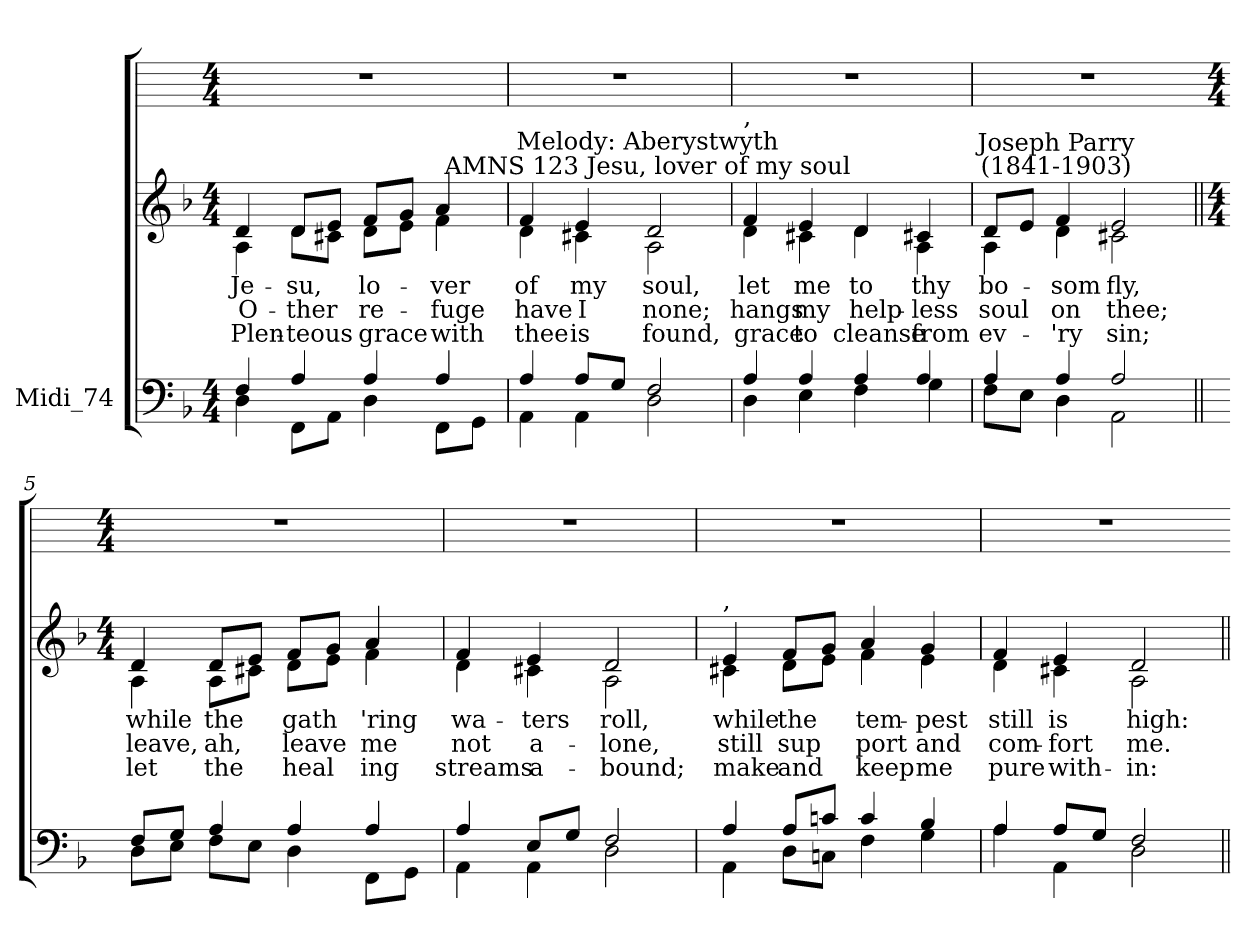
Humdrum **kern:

**kern	**kern	**text	**text	**text	**kern
*part3	*part2	*part2	*part2	*part2	*part1
*staff3	*staff2	*staff2	*staff2	*staff2	*staff1
*I"Midi_74	*	*	*	*	*
*clefF4	*clefG2	*	*	*	*
*k[b-]	*k[b-]	*	*	*	*
*F:	*F:	*	*	*	*
*M4/4	*M4/4	*	*	*	*M4/4
=1	=1	=1	=1	=1	=1
*^	*	*	*	*	*
!	!	!LO:TX:a:cj:t=Charles Wesley\n(1707-1788)	!	!	!	!
!	!	!	!LO:LY:b	!LO:LY:b	!LO:LY:b	!
*	*	*^	*	*	*	*
4F/	4D\	4d/	4A\	Je-	-O-	-Plen-	1r
!	!	!	!	!LO:LY:b	!LO:LY:b	!LO:LY:b	!
4A/	8FF\L	8d/L	8d\L	-su,	ther	teous	.
.	8AA\J	8e/J	8c#X\J	.	.	.	.
!	!	!	!	!LO:LY:b	!LO:LY:b	!LO:LY:b	!
4A/	4D\	8f/L	8d\L	lo-	-re-	-grace	.
.	.	8g/J	8e\J	.	.	.	.
!	!	!	!	!LO:LY:b	!LO:LY:b	!LO:LY:b	!
4A/	8FF\L	4a/	4f\	ver	fuge	with	.
.	8GG\J	.	.	.	.	.	.
=2	=2	=2	=2	=2	=2	=2	=2
!	!	!	!	!LO:LY:b	!LO:LY:b	!LO:LY:b	!
4A/	4AA\	4f/	4d\	of	have	thee	1r
!	!	!	!	!LO:LY:b	!LO:LY:b	!LO:LY:b	!
8A/L	4AA\	4e/	4c#X\	my	I	is	.
8G/J	.	.	.	.	.	.	.
!	!	!LO:TX:a:cj:t=AMNS 123 Jesu, lover of my soul	!	!	!	!	!
!	!	!LO:TX:a:cj:t=Melody&colon; Aberystwyth	!	!	!	!	!
!	!	!	!	!LO:LY:b	!LO:LY:b	!LO:LY:b	!
2F/	2D\	2d/	2A\	soul,	none;	found,	.
=3	=3	=3	=3	=3	=3	=3	=3
!	!	!LO:TX:a:t=,	!	!	!	!	!
!	!	!	!	!LO:LY:b	!LO:LY:b	!LO:LY:b	!
4A/	4D\	4f/	4d\	let	hangs	grace	1r
!	!	!	!	!LO:LY:b	!LO:LY:b	!LO:LY:b	!
4A/	4E\	4e/	4c#X\	me	my	to	.
!	!	!	!	!LO:LY:b	!LO:LY:b	!LO:LY:b	!
4A/	4F\	4d/	4d\	to	help-	-cleanse	.
!	!	!	!	!LO:LY:b	!LO:LY:b	!LO:LY:b	!
4A/	4G\	4c#X/	4A\	thy	less	from	.
=4	=4	=4	=4	=4	=4	=4	=4
!	!	!	!	!LO:LY:b	!LO:LY:b	!LO:LY:b	!
4A/	8F\L	8d/L	4A\	bo-	-soul	ev-	1r
.	8E\J	8e/J	.	.	.	.	.
!	!	!LO:TX:a:cj:t=Joseph Parry\n(1841-1903)	!	!	!	!	!
!	!	!	!	!LO:LY:b	!LO:LY:b	!LO:LY:b	!
4A/	4D\	4f/	4d\	-som	on	'ry	.
!	!	!	!	!LO:LY:b	!LO:LY:b	!LO:LY:b	!
2A/	2AA\	2e/	2c#X\	fly,	thee;	sin;	.
!!LO:LB:g=z
=5||	=5||	=5||	=5||	=5	=5	=5	=5
*	*	*M4/4	*	*	*	*	*M4/4
!	!	!	!	!LO:LY:b	!LO:LY:b	!LO:LY:b	!
8F/L	8D\L	4d/	4A\	while	leave,	let	1r
8G/J	8E\J	.	.	.	.	.	.
!	!	!	!	!LO:LY:b	!LO:LY:b	!LO:LY:b	!
4A/	8F\L	8d/L	8A\L	the	ah,	the	.
.	8E\J	8e/J	8c#X\J	.	.	.	.
!	!	!	!	!LO:LY:b	!LO:LY:b	!LO:LY:b	!
4A/	4D\	8f/L	8d\L	gath	leave	heal	.
.	.	8g/J	8e\J	.	.	.	.
!	!	!	!	!LO:LY:b	!LO:LY:b	!LO:LY:b	!
4A/	8FF\L	4a/	4f\	'ring	me	ing	.
.	8GG\J	.	.	.	.	.	.
=6	=6	=6	=6	=6	=6	=6	=6
!	!	!	!	!LO:LY:b	!LO:LY:b	!LO:LY:b	!
4A/	4AA\	4f/	4d\	wa-	-not	streams	1r
!	!	!	!	!LO:LY:b	!LO:LY:b	!LO:LY:b	!
8E/L	4AA\	4e/	4c#X\	ters	a-	-a-	.
8G/J	.	.	.	.	.	.	.
!	!	!	!	!LO:LY:b	!LO:LY:b	!LO:LY:b	!
2F/	2D\	2d/	2A\	-roll,	lone,	bound;	.
=7	=7	=7	=7	=7	=7	=7	=7
!	!	!LO:TX:a:t=,	!	!	!	!	!
!	!	!	!	!LO:LY:b	!LO:LY:b	!LO:LY:b	!
4A/	4AA\	4e/	4c#X\	while	still	make	1r
!	!	!	!	!LO:LY:b	!LO:LY:b	!LO:LY:b	!
8A/L	8D\L	8f/L	8d\L	the	sup	and	.
8cn/J	8Cn\J	8g/J	8e\J	.	.	.	.
!	!	!	!	!LO:LY:b	!LO:LY:b	!LO:LY:b	!
4c/	4F\	4a/	4f\	tem-	-port	keep	.
!	!	!	!	!LO:LY:b	!LO:LY:b	!LO:LY:b	!
4B-/	4G\	4g/	4e\	pest	and	me	.
=8	=8	=8	=8	=8	=8	=8	=8
!	!	!	!	!LO:LY:b	!LO:LY:b	!LO:LY:b	!
4A/	4A\	4f/	4d\	still	com-	-pure	1r
!	!	!	!	!LO:LY:b	!LO:LY:b	!LO:LY:b	!
8A/L	4AA\	4e/	4c#X\	is	fort	with-	.
8G/J	.	.	.	.	.	.	.
!	!	!	!	!LO:LY:b	!LO:LY:b	!LO:LY:b	!
2F/	2D\	2d/	2A\	-high:	me.	in:	.
*v	*v	*	*	*	*	*	*
*	*v	*v	*	*	*	*
=||	=||	=	=	=	=
*-	*-	*-	*-	*-	*-
